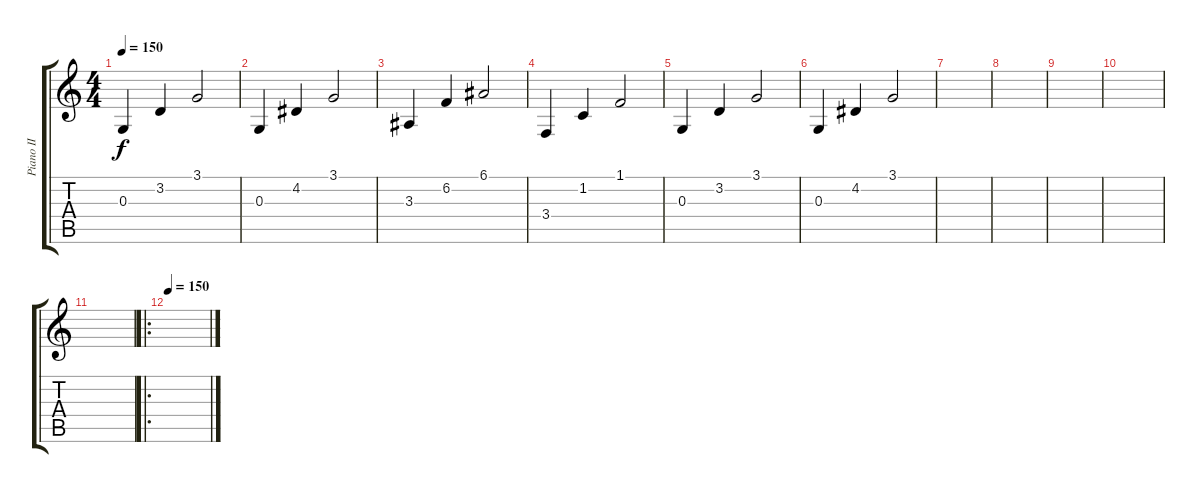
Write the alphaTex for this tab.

\track ("Piano II" "Piano II") {instrument acousticgrandpiano}
\staff {score tabs}
\tuning (E4 B3 G3 D3 A2 E2) {hide}
\ts (4 4)
\tempo 150
\clef g2
\ks c
0.3.4{dy f} 3.2.4 3.1.2 |
0.3.4 4.2.4 3.1.2 |
3.3.4 6.2.4 6.1.2 |
3.4.4 1.2.4 1.1.2 |
0.3.4 3.2.4 3.1.2 |
0.3.4 4.2.4 3.1.2 |
|
|
|
|
|
\ro
\tempo 150
